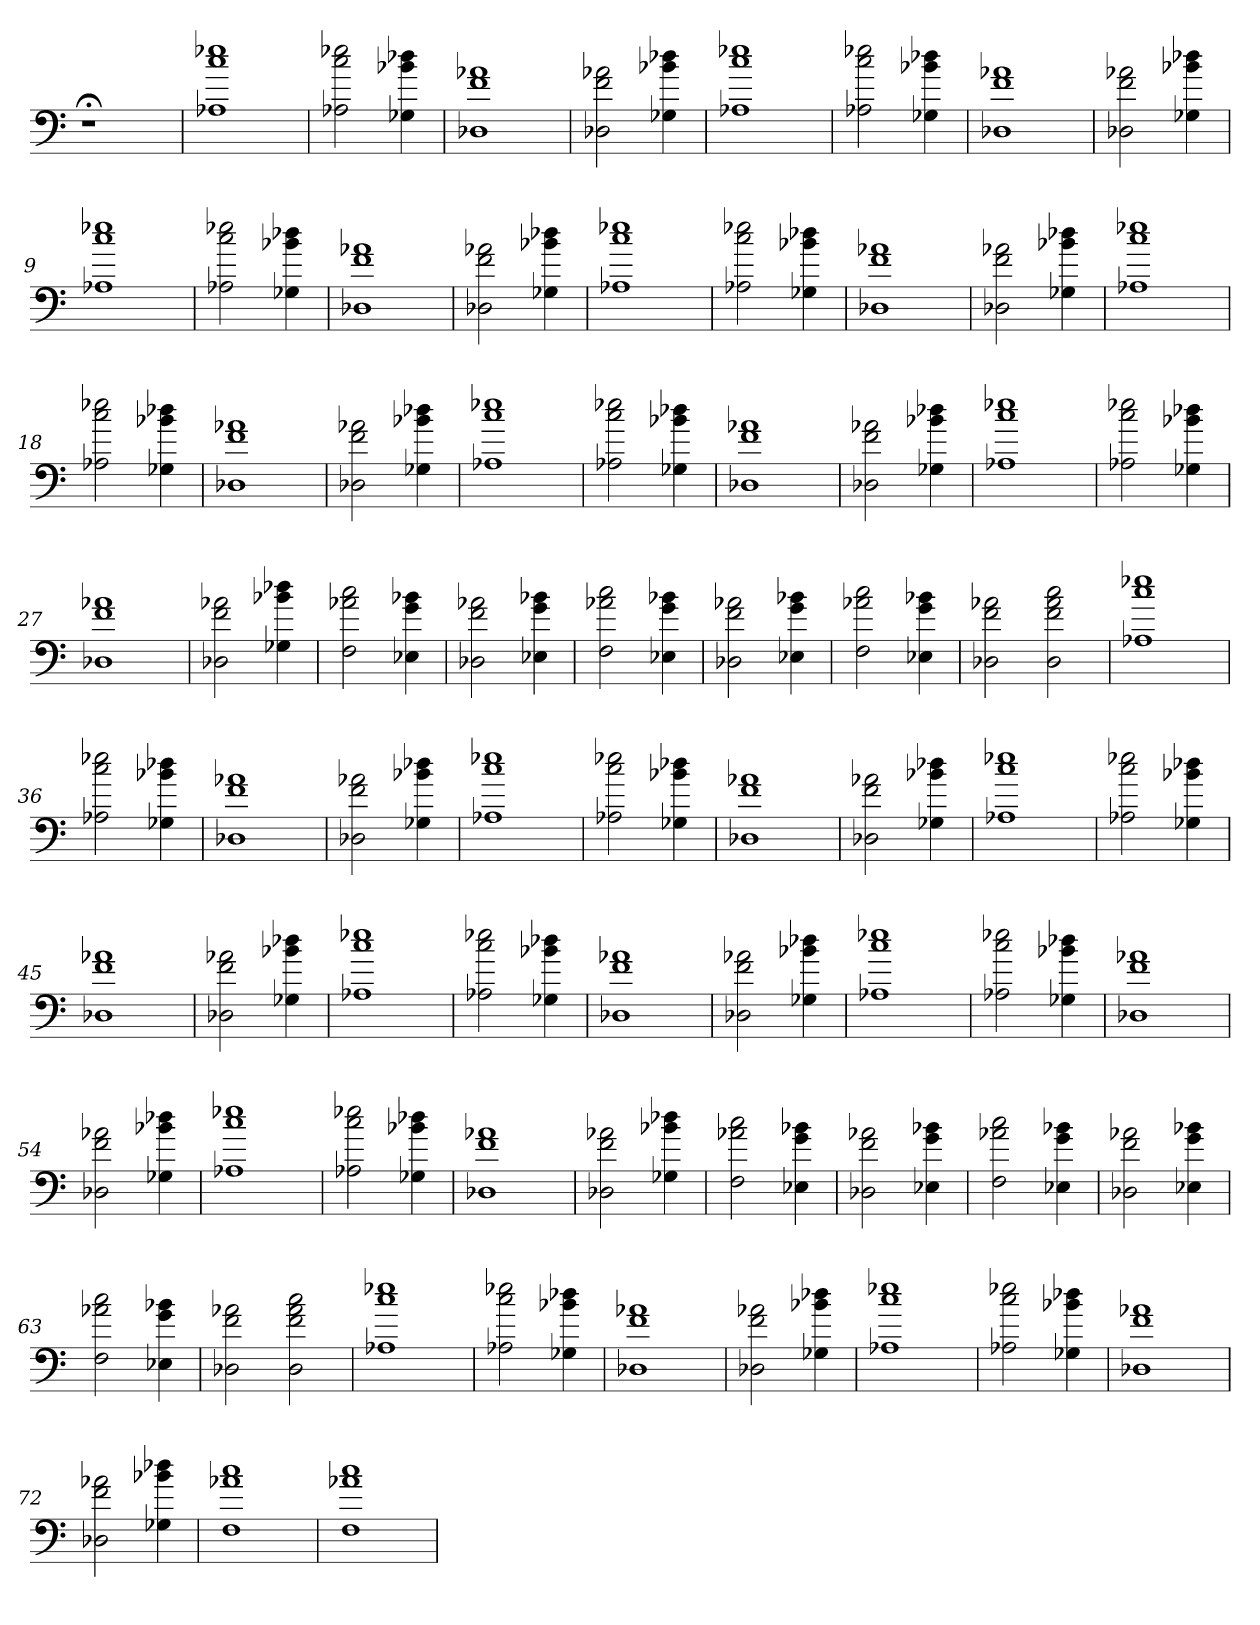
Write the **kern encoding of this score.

**kern
*part1
*staff1
=
1r;<
=1
1A-X 1cc 1ee-X
=2
2A-X 2cc 2ee-X
4G-X 4b-X 4dd-X
=3
1D-X 1f 1a-X
=4
2D-X 2f 2a-X
4G-X 4b-X 4dd-X
=5
1A-X 1cc 1ee-X
=6
2A-X 2cc 2ee-X
4G-X 4b-X 4dd-X
=7
1D-X 1f 1a-X
=8
2D-X 2f 2a-X
4G-X 4b-X 4dd-X
=9
1A-X 1cc 1ee-X
=10
2A-X 2cc 2ee-X
4G-X 4b-X 4dd-X
=11
1D-X 1f 1a-X
=12
2D-X 2f 2a-X
4G-X 4b-X 4dd-X
=13
1A-X 1cc 1ee-X
=14
2A-X 2cc 2ee-X
4G-X 4b-X 4dd-X
=15
1D-X 1f 1a-X
=16
2D-X 2f 2a-X
4G-X 4b-X 4dd-X
=17
1A-X 1cc 1ee-X
=18
2A-X 2cc 2ee-X
4G-X 4b-X 4dd-X
=19
1D-X 1f 1a-X
=20
2D-X 2f 2a-X
4G-X 4b-X 4dd-X
=21
1A-X 1cc 1ee-X
=22
2A-X 2cc 2ee-X
4G-X 4b-X 4dd-X
=23
1D-X 1f 1a-X
=24
2D-X 2f 2a-X
4G-X 4b-X 4dd-X
=25
1A-X 1cc 1ee-X
=26
2A-X 2cc 2ee-X
4G-X 4b-X 4dd-X
=27
1D-X 1f 1a-X
=28
2D-X 2f 2a-X
4G-X 4b-X 4dd-X
=29
2F 2a-X 2cc
4E-X 4g 4b-X
=30
2D-X 2f 2a-X
4E-X 4g 4b-X
=31
2F 2a-X 2cc
4E-X 4g 4b-X
=32
2D-X 2f 2a-X
4E-X 4g 4b-X
=33
2F 2a-X 2cc
4E-X 4g 4b-X
=34
2D-X 2f 2a-X
2D- 2f 2a- 2cc
=35
1A-X 1cc 1ee-X
=36
2A-X 2cc 2ee-X
4G-X 4b-X 4dd-X
=37
1D-X 1f 1a-X
=38
2D-X 2f 2a-X
4G-X 4b-X 4dd-X
=39
1A-X 1cc 1ee-X
=40
2A-X 2cc 2ee-X
4G-X 4b-X 4dd-X
=41
1D-X 1f 1a-X
=42
2D-X 2f 2a-X
4G-X 4b-X 4dd-X
=43
1A-X 1cc 1ee-X
=44
2A-X 2cc 2ee-X
4G-X 4b-X 4dd-X
=45
1D-X 1f 1a-X
=46
2D-X 2f 2a-X
4G-X 4b-X 4dd-X
=47
1A-X 1cc 1ee-X
=48
2A-X 2cc 2ee-X
4G-X 4b-X 4dd-X
=49
1D-X 1f 1a-X
=50
2D-X 2f 2a-X
4G-X 4b-X 4dd-X
=51
1A-X 1cc 1ee-X
=52
2A-X 2cc 2ee-X
4G-X 4b-X 4dd-X
=53
1D-X 1f 1a-X
=54
2D-X 2f 2a-X
4G-X 4b-X 4dd-X
=55
1A-X 1cc 1ee-X
=56
2A-X 2cc 2ee-X
4G-X 4b-X 4dd-X
=57
1D-X 1f 1a-X
=58
2D-X 2f 2a-X
4G-X 4b-X 4dd-X
=59
2F 2a-X 2cc
4E-X 4g 4b-X
=60
2D-X 2f 2a-X
4E-X 4g 4b-X
=61
2F 2a-X 2cc
4E-X 4g 4b-X
=62
2D-X 2f 2a-X
4E-X 4g 4b-X
=63
2F 2a-X 2cc
4E-X 4g 4b-X
=64
2D-X 2f 2a-X
2D- 2f 2a- 2cc
=65
1A-X 1cc 1ee-X
=66
2A-X 2cc 2ee-X
4G-X 4b-X 4dd-X
=67
1D-X 1f 1a-X
=68
2D-X 2f 2a-X
4G-X 4b-X 4dd-X
=69
1A-X 1cc 1ee-X
=70
2A-X 2cc 2ee-X
4G-X 4b-X 4dd-X
=71
1D-X 1f 1a-X
=72
2D-X 2f 2a-X
4G-X 4b-X 4dd-X
=73
1F 1a-X 1cc
=74
1F 1a-X 1cc
=
*-
